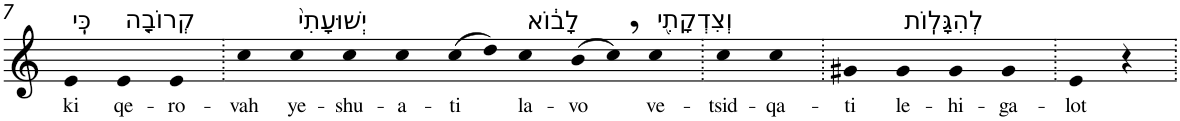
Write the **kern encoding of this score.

**kern	**text
*part1	*part1
*staff1	*staff1
*I"Piano	*
*I'Pno	*
!!LO:PB:g=z
*clefG2	*
*k[]	*
=7	=7
!LO:TX:a:t=כִּֽי	!
!	!LO:LY:b
4e	ki
!LO:TX:a:t=קְרוֹבָ֤ה	!
!	!LO:LY:b
4e	qe-
!	!LO:LY:b
4e	-ro-
=8.	=8.
!	!LO:LY:b
4cc	-vah
!LO:TX:a:t=יְשׁוּעָתִי֙	!
!	!LO:LY:b
4cc	ye-
!	!LO:LY:b
4cc	-shu-
!	!LO:LY:b
4cc	-a-
!	!LO:LY:b
(8cc	-ti
8dd)	.
!LO:TX:a:t=לָב֔וֹא	!
!	!LO:LY:b
4cc	la-
!	!LO:LY:b
(8b	-vo
8cc,)	.
!LO:TX:a:t=וְצִדְקָתִ֖י	!
!	!LO:LY:b
4cc	ve-
=9.	=9.
!	!LO:LY:b
4cc	-tsid-
!	!LO:LY:b
4cc	-qa-
=10.	=10.
!	!LO:LY:b
4g#X	-ti
!LO:TX:a:t=לְהִגָּלֽוֹת	!
!	!LO:LY:b
4g#	le-
!	!LO:LY:b
4g#	-hi-
!	!LO:LY:b
4g#	-ga-
=11.	=11.
!	!LO:LY:b
4e	-lot
4r	.
=.	=.
*-	*-
